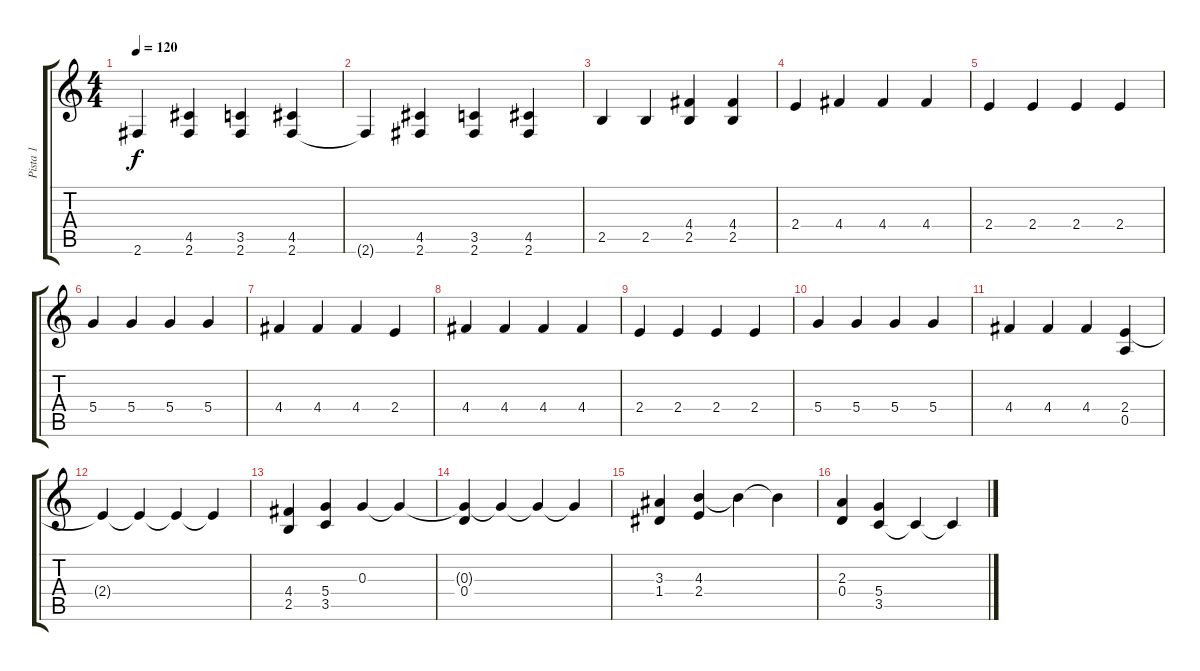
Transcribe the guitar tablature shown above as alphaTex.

\track ("Pista 1" "Pista 1") {instrument distortionguitar}
\staff {score tabs}
\tuning (E4 B3 G3 D3 A2 E2) {hide}
\ts (4 4)
\tempo 120
\clef g2
\ks c
2.6.4{dy f} (4.5 2.6).4 (3.5 2.6).4 (4.5 2.6).4 |
2.6{t}.4 (4.5 2.6).4 (3.5 2.6).4 (4.5 2.6).4 |
2.5.4 2.5.4 (4.4 2.5).4 (4.4 2.5).4 |
2.4.4 4.4.4 4.4.4 4.4.4 |
2.4.4 2.4.4 2.4.4 2.4.4 |
5.4.4 5.4.4 5.4.4 5.4.4 |
4.4.4 4.4.4 4.4.4 2.4.4 |
4.4.4 4.4.4 4.4.4 4.4.4 |
2.4.4 2.4.4 2.4.4 2.4.4 |
5.4.4 5.4.4 5.4.4 5.4.4 |
4.4.4 4.4.4 4.4.4 (2.4 0.5).4 |
2.4{t}.4 2.4{t}.4 2.4{t}.4 2.4{t}.4 |
(4.4 2.5).4 (5.4 3.5).4 0.3.4 0.3{t}.4 |
(0.3{t} 0.4).4 0.3{t}.4 0.3{t}.4 0.3{t}.4 |
(3.3 1.4).4 (4.3 2.4).4 4.3{t}.4 4.3{t}.4 |
(2.3 0.4).4 (5.4 3.5).4 3.5{t}.4 3.5{t}.4
